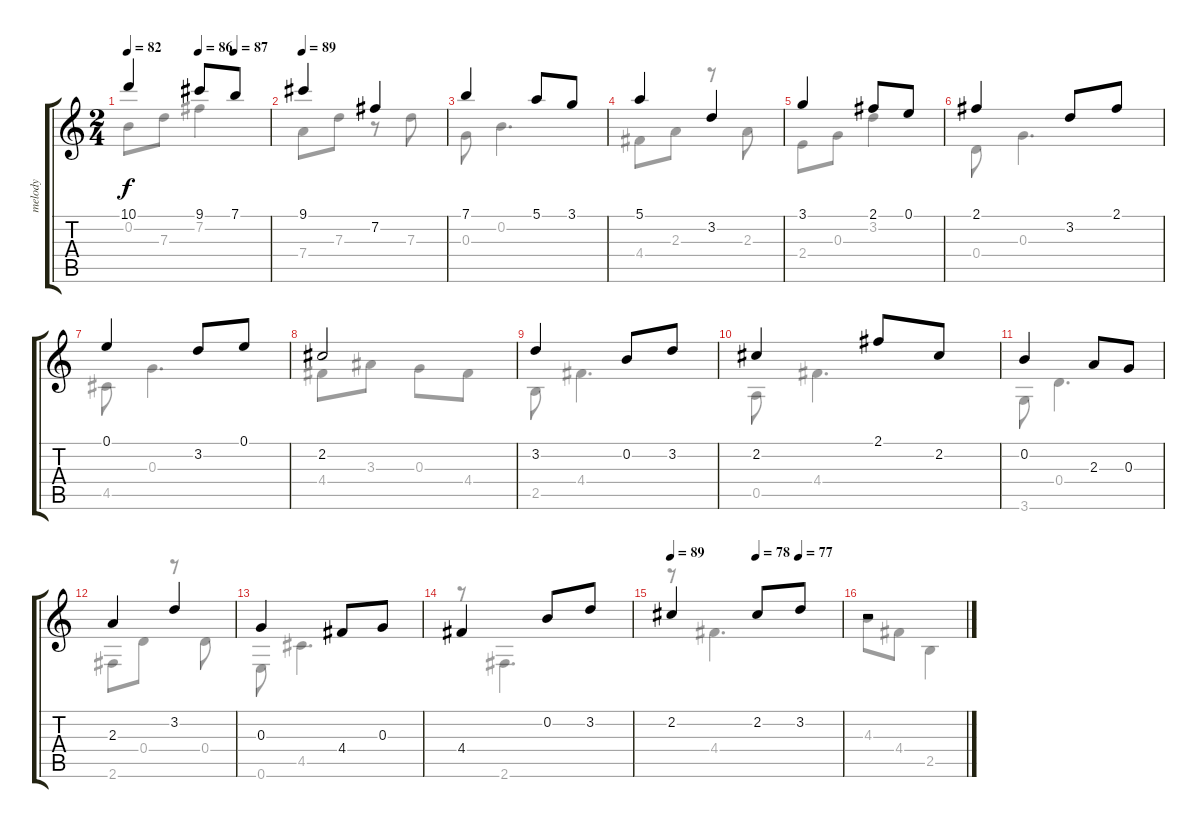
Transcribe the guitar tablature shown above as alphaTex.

\track ("melody" "melody") {solo instrument acousticguitarnylon}
\staff {score tabs}
\tuning (E4 B3 G3 D3 A2 E2) {hide}
\voice
\ts (2 4)
\tempo 82
\tempo (86 0.5)
\tempo (87 0.75)
\clef g2
\ks c
10.1.4{dy f} 9.1.8 7.1.8 |
\tempo 89
9.1.4 7.2.4 |
7.1.4 5.1.8 3.1.8 |
5.1.4 3.2.4 |
3.1.4 2.1.8 0.1.8 |
2.1.4 3.2.8 2.1.8 |
0.1.4 3.2.8 0.1.8 |
2.2.2 |
3.2.4 0.2.8 3.2.8 |
2.2.4 2.1.8 2.2.8 |
0.2.4 2.3.8 0.3.8 |
2.3.4 3.2.4 |
0.3.4 4.4.8 0.3.8 |
4.4.4 0.2.8 3.2.8 |
\tempo 89
\tempo (78 0.5)
\tempo (77 0.75)
2.2.4 2.2.8 3.2.8 |
r.2
\voice
\clef g2
\ottava regular
\simile none
\ks c
0.2.8{dy f} 7.3.8 7.2.4 |
7.4.8 7.3.8 r.8 7.3.8 |
0.3.8 0.2.4{d} |
4.4.8 2.3.8 r.8 2.3.8 |
2.4.8 0.3.8 3.2.4 |
0.4.8 0.3.4{d} |
4.5.8 0.3.4{d} |
4.4.8 3.3.8 0.3.8 4.4.8 |
2.5.8 4.4.4{d} |
0.5.8 4.4.4{d} |
3.6.8 0.4.4{d} |
2.6.8 0.4.8 r.8 0.4.8 |
0.6.8 4.5.4{d} |
r.8 2.6.4{d} |
r.8 4.4.4{d} |
4.3.8 4.4.8 2.5.4
